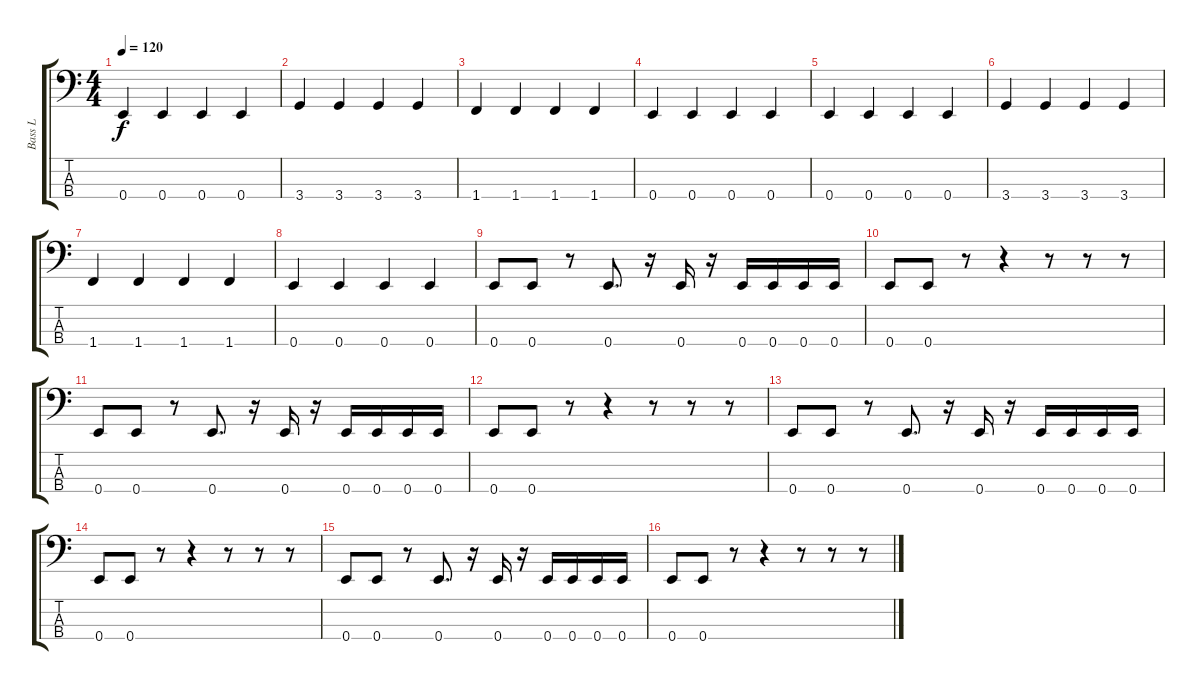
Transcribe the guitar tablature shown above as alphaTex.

\track ("Bass L" "Bass L") {instrument acousticbass}
\staff {score tabs}
\tuning (G2 D2 A1 E1) {hide}
\ts (4 4)
\tempo 120
\clef f4
\ks c
0.4.4{dy f} 0.4.4 0.4.4 0.4.4 |
3.4.4 3.4.4 3.4.4 3.4.4 |
1.4.4 1.4.4 1.4.4 1.4.4 |
0.4.4 0.4.4 0.4.4 0.4.4 |
0.4.4 0.4.4 0.4.4 0.4.4 |
3.4.4 3.4.4 3.4.4 3.4.4 |
1.4.4 1.4.4 1.4.4 1.4.4 |
0.4.4 0.4.4 0.4.4 0.4.4 |
0.4.8 0.4.8 r.8 0.4.8{d} r.16 0.4.16 r.16 0.4.16 0.4.16 0.4.16 0.4.16 |
0.4.8 0.4.8 r.8 r.4 r.8 r.8 r.8 |
0.4.8 0.4.8 r.8 0.4.8{d} r.16 0.4.16 r.16 0.4.16 0.4.16 0.4.16 0.4.16 |
0.4.8 0.4.8 r.8 r.4 r.8 r.8 r.8 |
0.4.8 0.4.8 r.8 0.4.8{d} r.16 0.4.16 r.16 0.4.16 0.4.16 0.4.16 0.4.16 |
0.4.8 0.4.8 r.8 r.4 r.8 r.8 r.8 |
0.4.8 0.4.8 r.8 0.4.8{d} r.16 0.4.16 r.16 0.4.16 0.4.16 0.4.16 0.4.16 |
0.4.8 0.4.8 r.8 r.4 r.8 r.8 r.8
